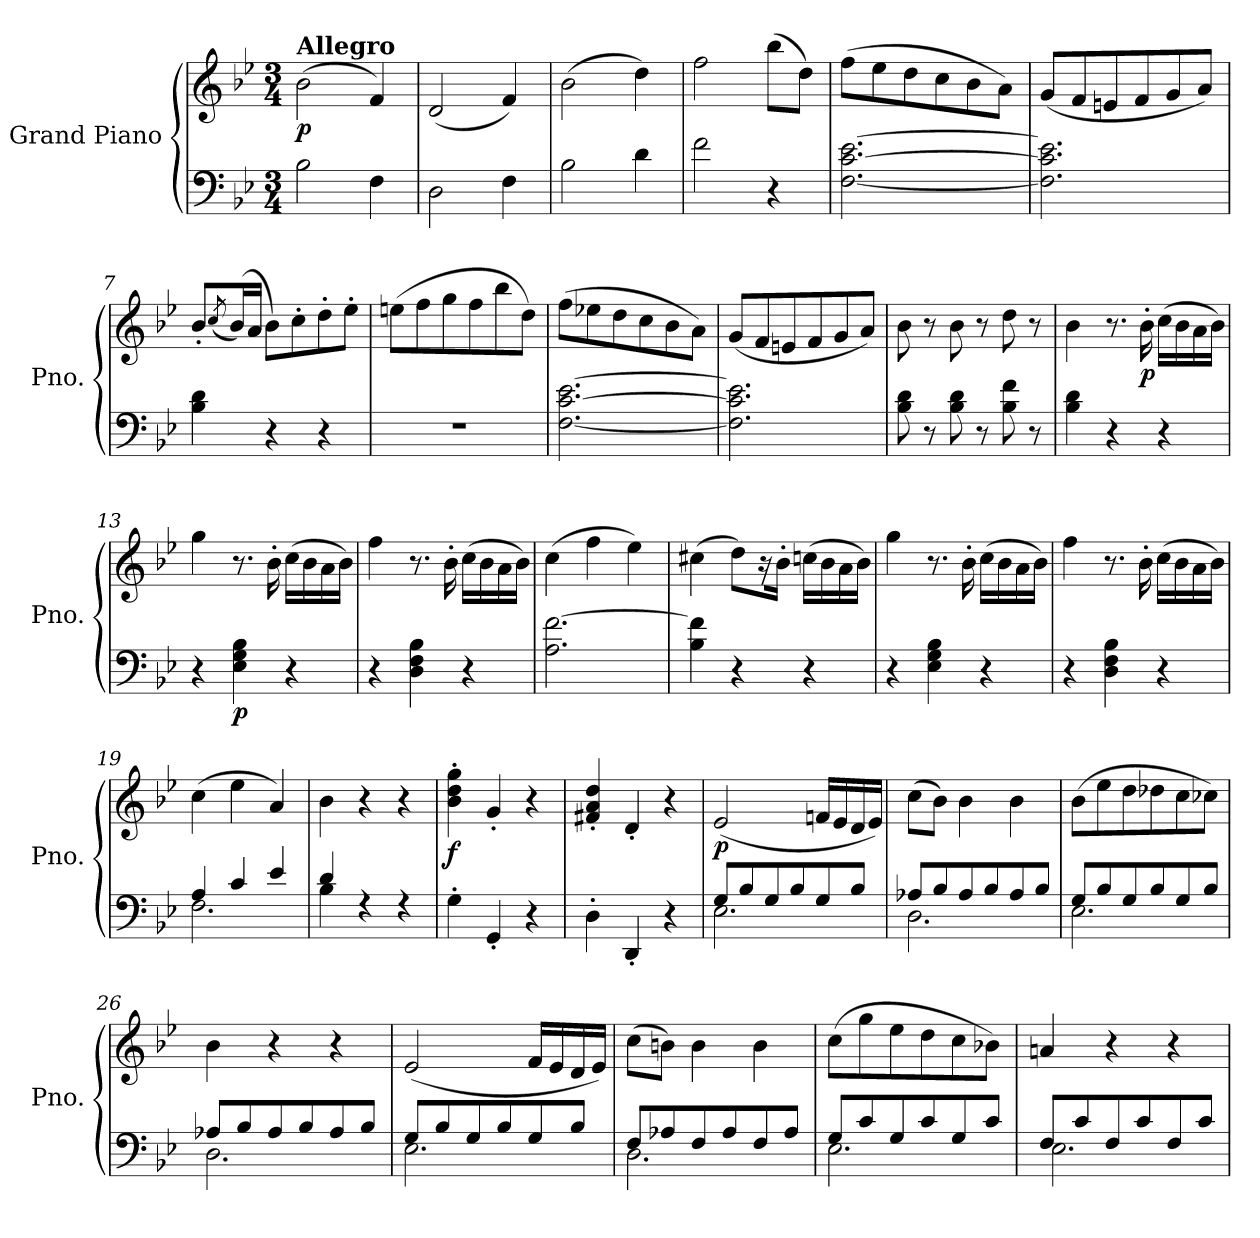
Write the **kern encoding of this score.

**kern	**kern	**dynam
*part1	*part1	*part1
*staff2	*staff1	*staff1/2
*I"Grand Piano	*	*
*I'Pno.	*	*
*clefF4	*clefG2	*
*k[b-e-]	*k[b-e-]	*
*M3/4	*M3/4	*
=1	=1	=1
!	!LO:TX:a:B:t=Allegro	!
!	!	!LO:DY:b
2B-\	(>2b-\	p
4F\	4f/)	.
=2	=2	=2
2D\	(<2d/	.
4F\	4f/)	.
=3	=3	=3
2B-\	(>2b-\	.
4d\	4dd\)	.
=4	=4	=4
2f\	2ff\	.
4r	(>8bb-\L	.
.	8dd\J)	.
=5	=5	=5
[2.F\ [2.c\ [2.e-\	(>8ff\L	.
.	8ee-\	.
.	8dd\	.
.	8cc\	.
.	8b-\	.
.	8a\J)	.
=6	=6	=6
2.F\] 2.c\] 2.e-\]	(<8g/L	.
.	8f/	.
.	8en/	.
.	8f/	.
.	8g/	.
.	8a/J)	.
=7	=7	=7
4B-\ 4d\	8b-'/L	.
.	(<8qcc/	.
.	(>16b-/L)	.
.	16a/JJ	.
4r	8b-\L)	.
.	8cc'\	.
4r	8dd'\	.
.	8ee-'\J	.
=8	=8	=8
2.r	(>8een\L	.
.	8ff\	.
.	8gg\	.
.	8ff\	.
.	8bb-\	.
.	8dd\J)	.
!!LO:LB:g=z
=9	=9	=9
[2.F\ [2.c\ [2.e-\	(>8ff\L	.
.	8ee-X\	.
.	8dd\	.
.	8cc\	.
.	8b-\	.
.	8a\J)	.
=10	=10	=10
2.F\] 2.c\] 2.e-\]	(<8g/L	.
.	8f/	.
.	8en/	.
.	8f/	.
.	8g/	.
.	8a/J)	.
=11	=11	=11
8B-\ 8d\	8b-\	.
8r	8r	.
8B-\ 8d\	8b-\	.
8r	8r	.
8B-\ 8f\	8dd\	.
8r	8r	.
=12	=12	=12
4B-\ 4d\	4b-\	.
4r	8.r	.
!	!	!LO:DY:b
.	16b-'\	p
4r	(>16cc\LL	.
.	16b-\	.
.	16a\	.
.	16b-\JJ)	.
=13	=13	=13
4r	4gg\	.
!	!	!LO:DY:b=2
4E-\ 4G\ 4B-\	8.r	p
.	16b-'\	.
4r	(>16cc\LL	.
.	16b-\	.
.	16a\	.
.	16b-\JJ)	.
=14	=14	=14
4r	4ff\	.
4D\ 4F\ 4B-\	8.r	.
.	16b-'\	.
4r	(>16cc\LL	.
.	16b-\	.
.	16a\	.
.	16b-\JJ)	.
=15	=15	=15
2.A\ [2.f\	(>4cc\	.
.	4ff\	.
.	4ee-\)	.
!!LO:LB:g=z
=16	=16	=16
4B-\ 4f\]	(>4cc#X\	.
4r	8dd\L)	.
.	16r	.
.	16b-'\Jk	.
4r	(>16ccn\LL	.
.	16b-\	.
.	16a\	.
.	16b-\JJ)	.
=17	=17	=17
4r	4gg\	.
4E-\ 4G\ 4B-\	8.r	.
.	16b-'\	.
4r	(>16cc\LL	.
.	16b-\	.
.	16a\	.
.	16b-\JJ)	.
=18	=18	=18
4r	4ff\	.
4D\ 4F\ 4B-\	8.r	.
.	16b-'\	.
4r	(>16cc\LL	.
.	16b-\	.
.	16a\	.
.	16b-\JJ)	.
=19	=19	=19
*^	*	*
4A/	2.F\	(>4cc\	.
4c/	.	4ee-\	.
4e-/	.	4a/)	.
=20	=20	=20	=20
4d/	4B-\	4b-\	.
4rF	2ryy	4r	.
4rF	.	4r	.
*v	*v	*	*
=21	=21	=21
!	!	!LO:DY:b
4G'\	4b-\' 4dd\' 4gg\'	f
4GG'/	4g'/	.
4r	4r	.
=22	=22	=22
4D'\	4f#X/' 4a/' 4dd/'	.
4DD'/	4d'/	.
4r	4r	.
=23	=23	=23
*^	*	*
!	!	!	!LO:DY:b
8G/L	2.E-\	(<2e-/	p
8B-/	.	.	.
8G/	.	.	.
8B-/	.	.	.
8G/	.	16fn/LL	.
.	.	16e-/	.
8B-/J	.	16d/	.
.	.	16e-/JJ)	.
!!LO:LB:g=z
=24	=24	=24	=24
8A-X/L	2.D\	(>8cc\L	.
8B-/	.	8b-\J)	.
8A-/	.	4b-\	.
8B-/	.	.	.
8A-/	.	4b-\	.
8B-/J	.	.	.
=25	=25	=25	=25
8G/L	2.E-\	(>8b-\L	.
8B-/	.	8ee-\	.
8G/	.	8dd\	.
8B-/	.	8dd-X\	.
8G/	.	8cc\	.
8B-/J	.	8cc-X\J)	.
=26	=26	=26	=26
8A-X/L	2.D\	4b-\	.
8B-/	.	.	.
8A-/	.	4r	.
8B-/	.	.	.
8A-/	.	4r	.
8B-/J	.	.	.
=27	=27	=27	=27
8G/L	2.E-\	(<2e-/	.
8B-/	.	.	.
8G/	.	.	.
8B-/	.	.	.
8G/	.	16f/LL	.
.	.	16e-/	.
8B-/J	.	16d/	.
.	.	16e-/JJ)	.
=28	=28	=28	=28
8F/L	2.D\	(>8cc\L	.
8A-X/	.	8bn\J)	.
8F/	.	4b\	.
8A-/	.	.	.
8F/	.	4b\	.
8A-/J	.	.	.
=29	=29	=29	=29
8G/L	2.E-\	(>8cc\L	.
8c/	.	8gg\	.
8G/	.	8ee-\	.
8c/	.	8dd\	.
8G/	.	8cc\	.
8c/J	.	8b-X\J)	.
!!LO:LB:g=z
=30	=30	=30	=30
8F/L	2.E-\	4an/	.
8c/	.	.	.
8F/	.	4r	.
8c/	.	.	.
8F/	.	4r	.
8c/J	.	.	.
*v	*v	*	*
=	=	=
*-	*-	*-
